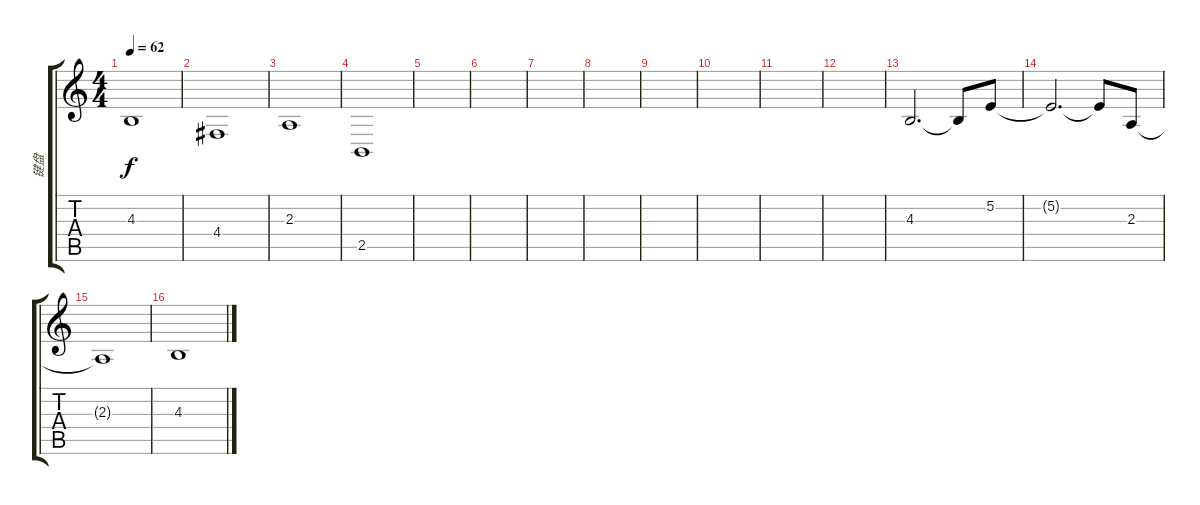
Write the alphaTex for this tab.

\track ("键盘" "键盘") {instrument stringensemble1}
\staff {score tabs}
\tuning (E4 B3 G3 D3 A2 E2) {hide}
\ts (4 4)
\tempo 62
\clef g2
\ks c
4.3.1{dy f} |
4.4.1 |
2.3.1 |
2.5.1 |
|
|
|
|
|
|
|
|
4.3.2{d} 4.3{t}.8 5.2.8 |
5.2{t}.2{d} 5.2{t}.8 2.3.8 |
2.3{t}.1 |
4.3.1
